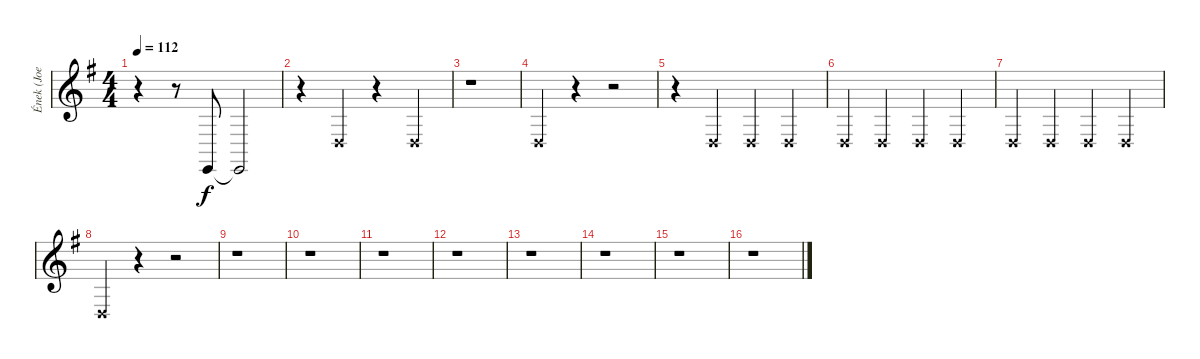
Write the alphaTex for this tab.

\track ("Ének (Joe Lynn Turner)" "Ének (Joe ") {instrument lead2sawtooth}
\staff {score}
\tuning (E4 B3 G3 D3 A2 E2) {hide}
\ts (4 4)
\tempo 112
\clef g2
\ks g
r.4{dy f instrument lead2sawtooth} r.8 0.6.8 0.6{t}.2 |
r.4 0.4{x}.4 r.4 0.4{x}.4 |
r.1 |
0.4{x}.4 r.4 r.2 |
r.4 0.4{x}.4 0.4{x}.4 0.4{x}.4 |
0.4{x}.4 0.4{x}.4 0.4{x}.4 0.4{x}.4 |
0.4{x}.4 0.4{x}.4 0.4{x}.4 0.4{x}.4 |
0.4{x}.4 r.4 r.2 |
r.1 |
r.1 |
r.1 |
r.1 |
r.1 |
r.1 |
r.1 |
r.1
